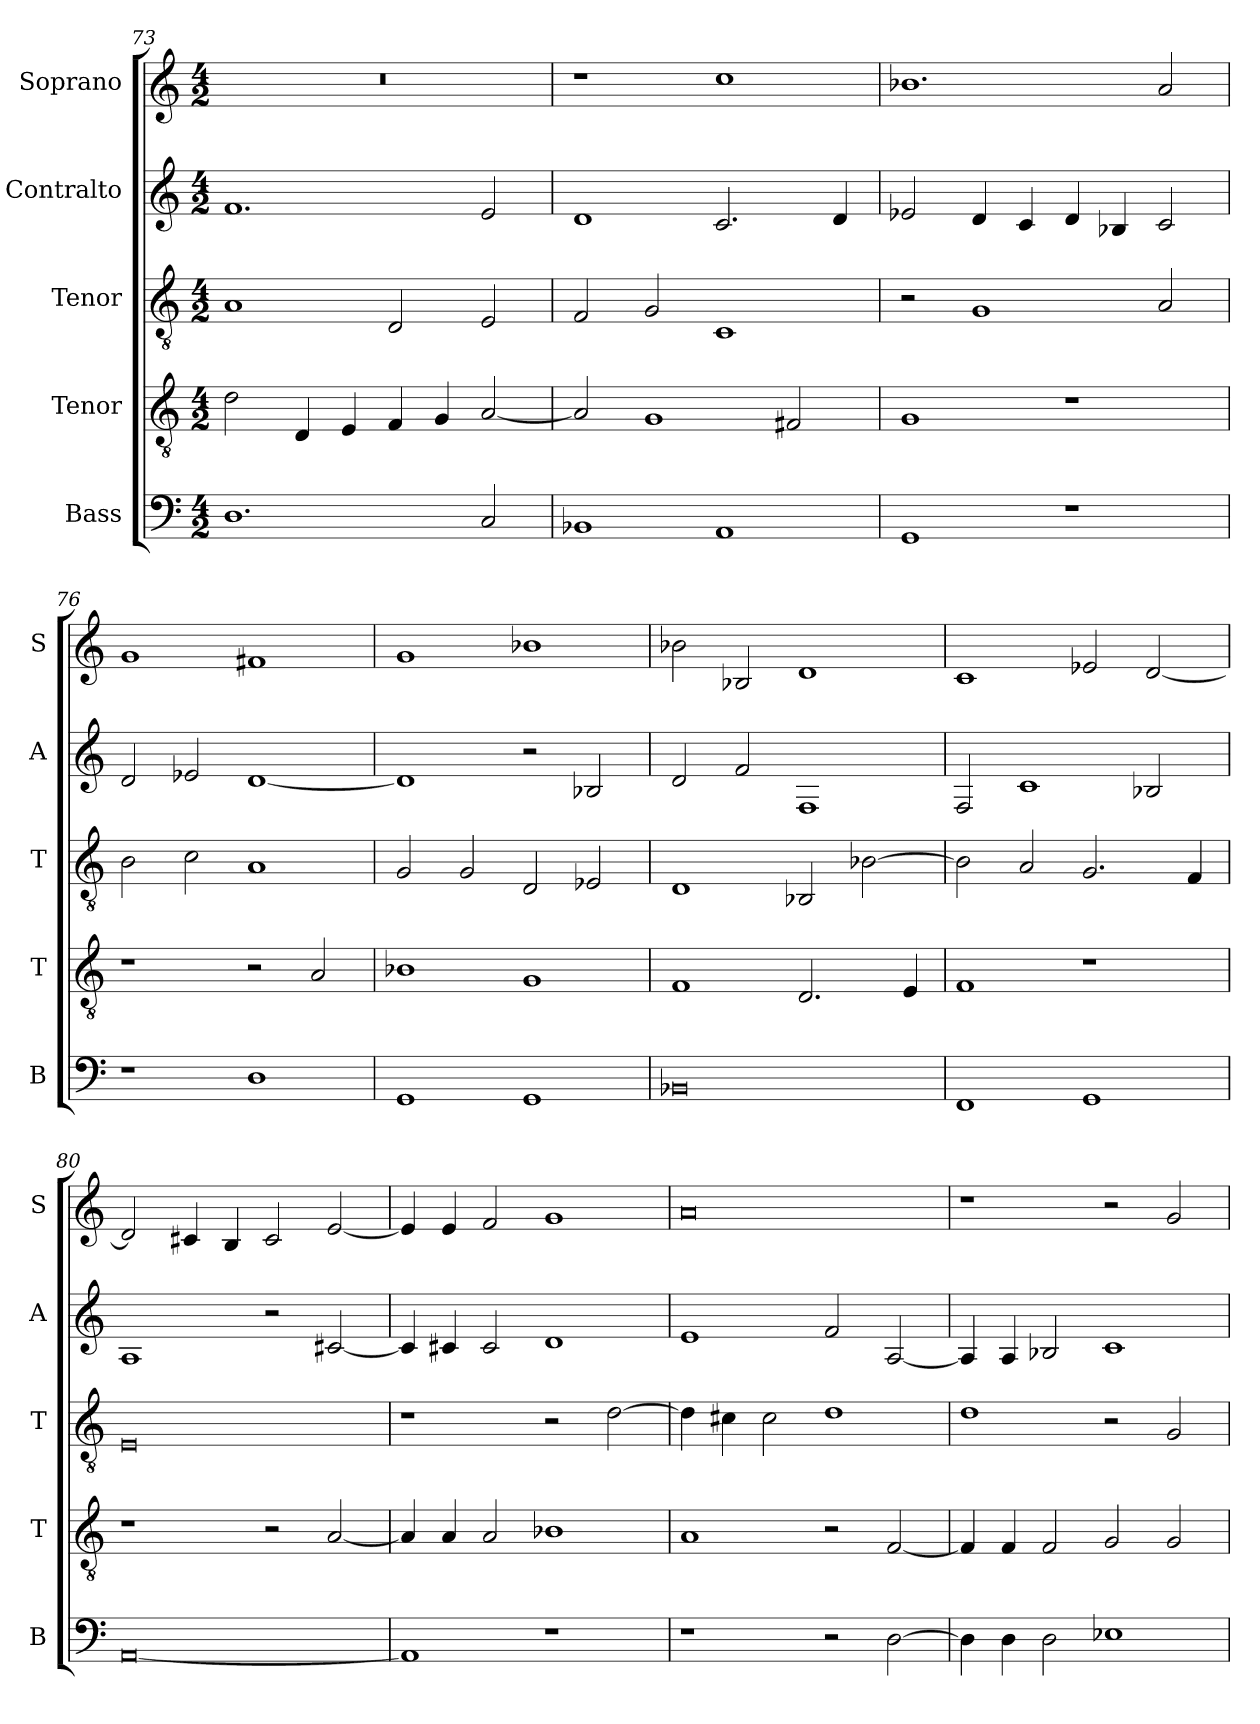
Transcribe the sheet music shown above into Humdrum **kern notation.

**kern	**kern	**kern	**kern	**kern
*part5	*part4	*part3	*part2	*part1
*staff5	*staff4	*staff3	*staff2	*staff1
*I"Bass	*I"Tenor	*I"Tenor	*I"Contralto	*I"Soprano
*I'B	*I'T	*I'T	*I'A	*I'S
*clefF4	*clefGv2	*clefGv2	*clefG2	*clefG2
*k[]	*k[]	*k[]	*k[]	*k[]
*M4/2	*M4/2	*M4/2	*M4/2	*M4/2
=73	=73	=73	=73	=73
1.D	2d	1A	1.f	0r
.	4D	.	.	.
.	4E	.	.	.
.	4F	2D	.	.
.	4G	.	.	.
2C	[2A	2E	2e	.
=74	=74	=74	=74	=74
1BB-X	2A]	2F	1d	1r
.	1G	2G	.	.
1AA	.	1C	2.c	1cc
.	2F#X	.	.	.
.	.	.	4d	.
=75	=75	=75	=75	=75
1GG	1G	2r	2e-X	1.b-X
.	.	1G	4d	.
.	.	.	4c	.
1r	1r	.	4d	.
.	.	.	4B-X	.
.	.	2A	2c	2a
=76	=76	=76	=76	=76
1r	1r	2B	2d	1g
.	.	2c	2e-X	.
1D	2r	1A	[1d	1f#X
.	2A	.	.	.
=77	=77	=77	=77	=77
1GG	1B-X	2G	1d]	1g
.	.	2G	.	.
1GG	1G	2D	2r	1b-X
.	.	2E-X	2B-X	.
=78	=78	=78	=78	=78
0BB-X	1F	1D	2d	2b-X
.	.	.	2f	2B-X
.	2.D	2BB-X	1F	1d
.	.	[2B-X	.	.
.	4E	.	.	.
=79	=79	=79	=79	=79
1FF	1F	2B-]	2F	1c
.	.	2A	1c	.
1GG	1r	2.G	.	2e-X
.	.	.	2B-X	[2d
.	.	4F	.	.
=80	=80	=80	=80	=80
[0AA	1r	0E	1A	2d]
.	.	.	.	4c#X
.	.	.	.	4B
.	2r	.	2r	2c#
.	[2A	.	[2c#X	[2e
=81	=81	=81	=81	=81
1AA]	4A]	1r	4c#]	4e]
.	4A	.	4c#X	4e
.	2A	.	2c#	2f
1r	1B-X	2r	1d	1g
.	.	[2d	.	.
=82	=82	=82	=82	=82
1r	1A	4d]	1e	0a
.	.	4c#X	.	.
.	.	2c#	.	.
2r	2r	1d	2f	.
[2D	[2F	.	[2A	.
=83	=83	=83	=83	=83
4D]	4F]	1d	4A]	1r
4D	4F	.	4A	.
2D	2F	.	2B-X	.
1E-X	2G	2r	1c	2r
.	2G	2G	.	2g
=	=	=	=	=
*-	*-	*-	*-	*-
